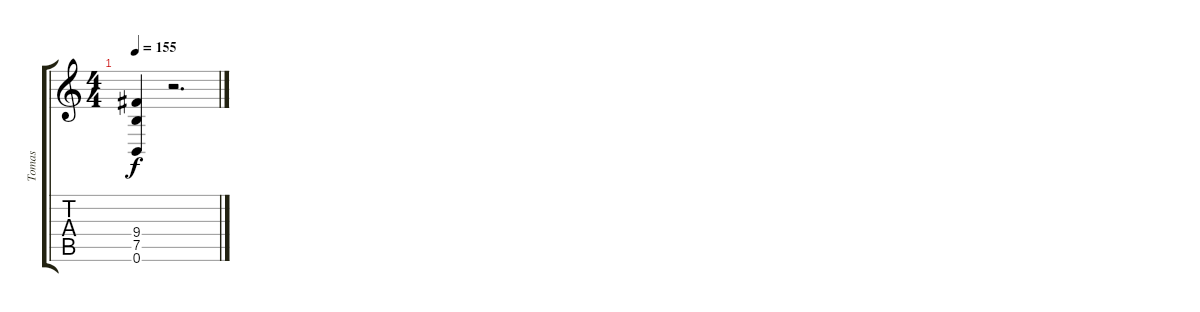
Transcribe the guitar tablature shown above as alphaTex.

\track ("Tomas" "Tomas") {instrument overdrivenguitar}
\staff {score tabs}
\tuning (B3 Gb3 D3 A2 E2 B1) {hide}
\ts (4 4)
\tempo 155
\clef g2
\ks c
(9.4 7.5 0.6).4{dy f} r.2{d}
